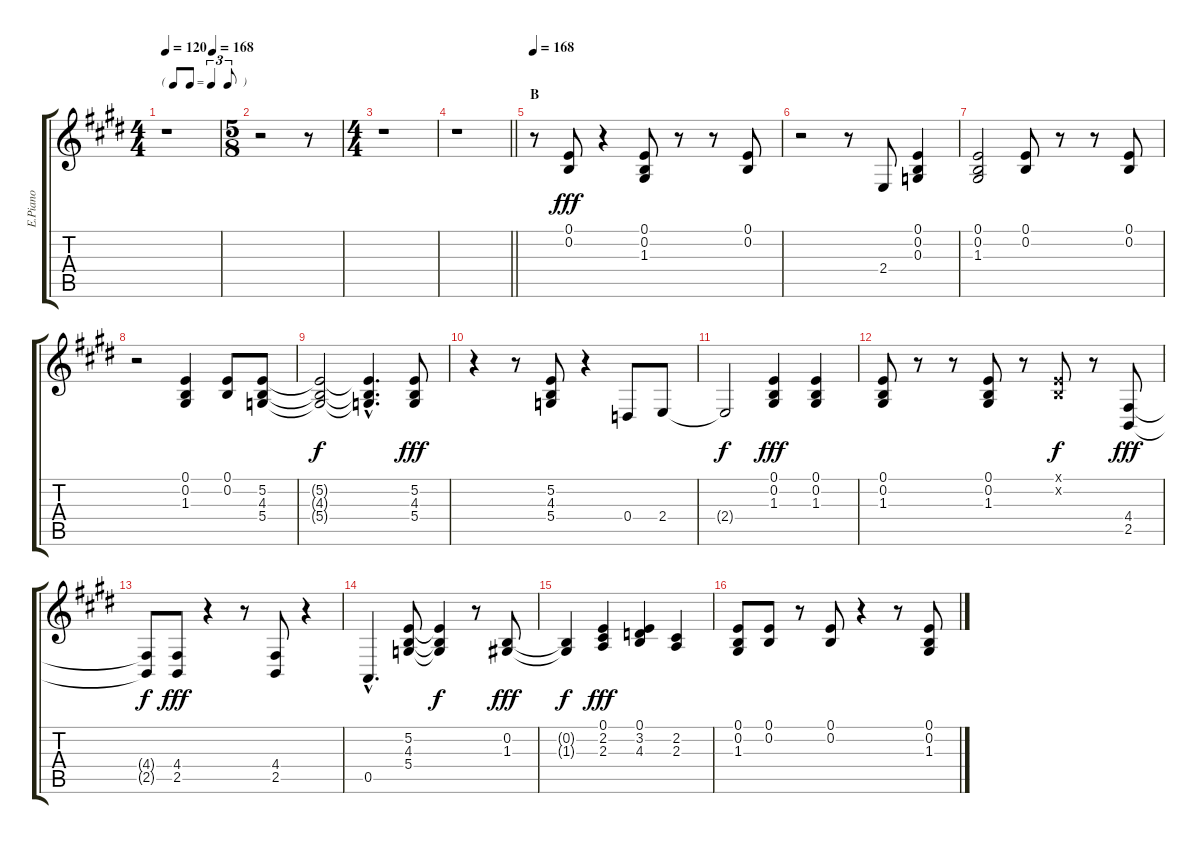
\track ("E.Piano" "E.Piano") {instrument electricgrandpiano}
\staff {score tabs}
\tuning (E4 B3 G3 D3 A2 E2) {hide}
\ts (4 4)
\tf triplet8th
\tempo 120
\tempo (168 0.875)
\clef g2
\ks e
r.1{dy fff} |
\ts (5 8)
r.2 r.8 |
\ts (4 4)
r.1 |
\barLineRight lightlight
r.1 |
\section ("" "B")
\tempo 168
r.8 (0.1 0.2).8 r.4 (0.1 0.2 1.3).8 r.8 r.8 (0.1 0.2).8 |
r.2 r.8 2.4.8 (0.1 0.2 0.3).4 |
(0.1 0.2 1.3).2 (0.1 0.2).8 r.8 r.8 (0.1 0.2).8 |
r.2 (0.1 0.2 1.3).4 (0.1 0.2).8 (5.2 4.3 5.4).8 |
(5.2{t} 4.3{t} 5.4{t}).2{dy f} (5.2{hac t} 4.3{hac t} 5.4{hac t}).4{d} (5.2 4.3 5.4).8{dy fff} |
r.4 r.8 (5.2 4.3 5.4).8 r.4 0.4.8 2.4.8 |
2.4{t}.2{dy f} (0.1 0.2 1.3).4{dy fff} (0.1 0.2 1.3).4 |
(0.1 0.2 1.3).8 r.8 r.8 (0.1 0.2 1.3).8 r.8 (0.1{x} 0.2{x}).8{dy f} r.8 (4.4 2.5).8{dy fff} |
(4.4{t} 2.5{t}).8{dy f} (4.4 2.5).8{dy fff} r.4 r.8 (4.4 2.5).8 r.4 |
0.5{hac}.4{d} (5.2 4.3 5.4).8 (5.2{t} 4.3{t} 5.4{t}).4{dy f} r.8 (0.2 1.3).8{dy fff} |
(0.2{t} 1.3{t}).4{dy f} (0.1 2.2 2.3).4{dy fff} (0.1 3.2 4.3).4 (2.2 2.3).4 |
(0.1 0.2 1.3).8 (0.1 0.2).8 r.8 (0.1 0.2).8 r.4 r.8 (0.1 0.2 1.3).8
